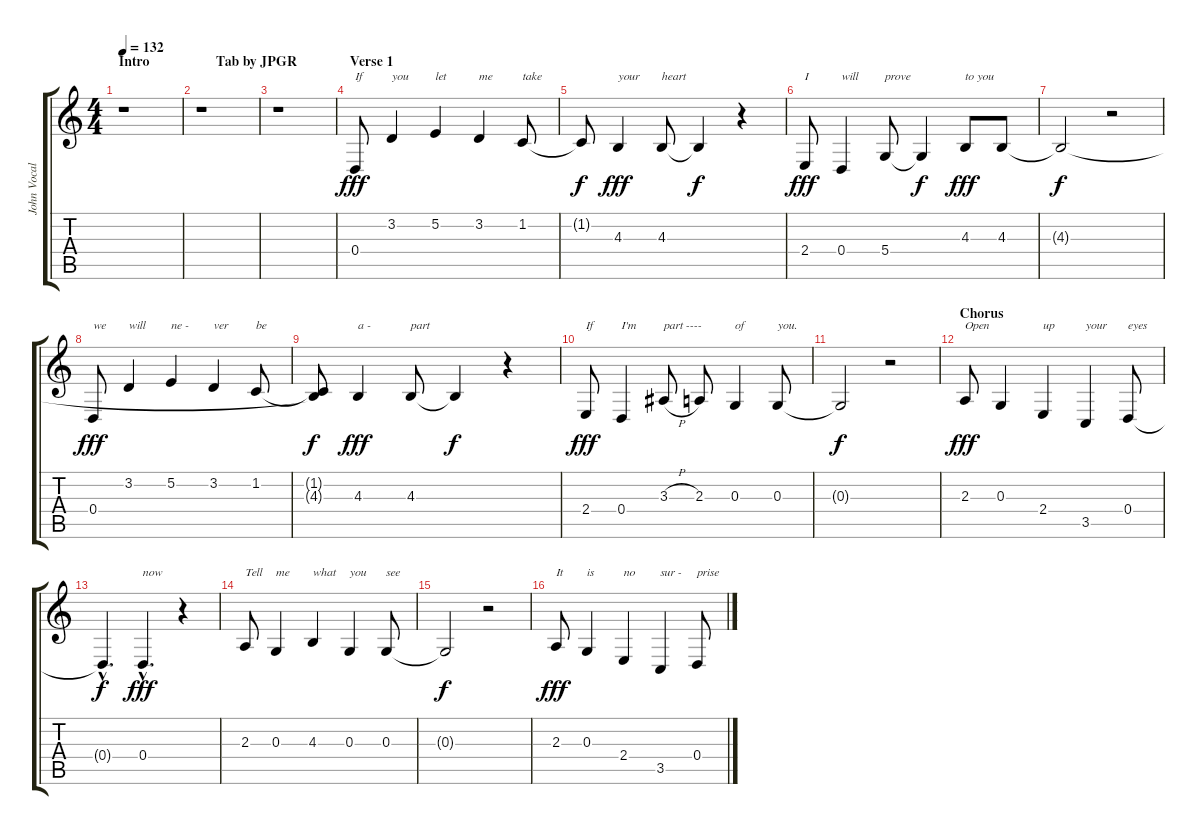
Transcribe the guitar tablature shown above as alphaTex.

\track ("John Vocals" "John Vocal") {instrument clarinet}
\staff {score tabs}
\tuning (E4 B3 G3 D3 A2 E2) {hide}
\ts (4 4)
\section ("" "Intro                   Tab by JPGR")
\tempo 132
\clef g2
\ks c
r.1{dy fff instrument clarinet} |
r.1 |
r.1 |
\section ("" "Verse 1")
0.4.8{txt "If"} 3.2.4{txt "you"} 5.2.4{txt "let"} 3.2.4{txt "me"} 1.2.8{txt "take"} |
1.2{t}.8{dy f} 4.3.4{txt "your" dy fff} 4.3.8{txt "heart"} 4.3{t}.4{dy f} r.4 |
2.4.8{txt "I" dy fff} 0.4.4{txt "will"} 5.4.8{txt "prove"} 5.4{t}.4{dy f} 4.3.8{txt "to you" dy fff} 4.3.8 |
4.3{t}.2{dy f} r.2 |
0.4.8{txt "we" dy fff} 3.2.4{txt "will"} 5.2.4{txt "ne -"} 3.2.4{txt "ver"} 1.2.8{txt "be"} |
(1.2{t} 4.3{t}).8{dy f} 4.3.4{txt "a -" dy fff} 4.3.8{txt "part"} 4.3{t}.4{dy f} r.4 |
2.4.8{txt "If" dy fff} 0.4.4{txt "I'm"} 3.3{h}.8{txt "part ----"} 2.3.8 0.3.4{txt "of"} 0.3.8{txt "you."} |
0.3{t}.2{dy f} r.2 |
\section ("" "Chorus")
2.3.8{txt "Open" dy fff} 0.3.4 2.4.4{txt "up"} 3.5.4{txt "your"} 0.4.8{txt "eyes"} |
0.4{hac t}.4{d dy f} 0.4{hac}.4{d txt "now" dy fff} r.4 |
2.3.8{txt "Tell"} 0.3.4{txt "me"} 4.3.4{txt "what"} 0.3.4{txt "you"} 0.3.8{txt "see"} |
0.3{t}.2{dy f} r.2 |
2.3.8{txt "It" dy fff} 0.3.4{txt "is"} 2.4.4{txt "no"} 3.5.4{txt "sur -"} 0.4.8{txt "prise"}
